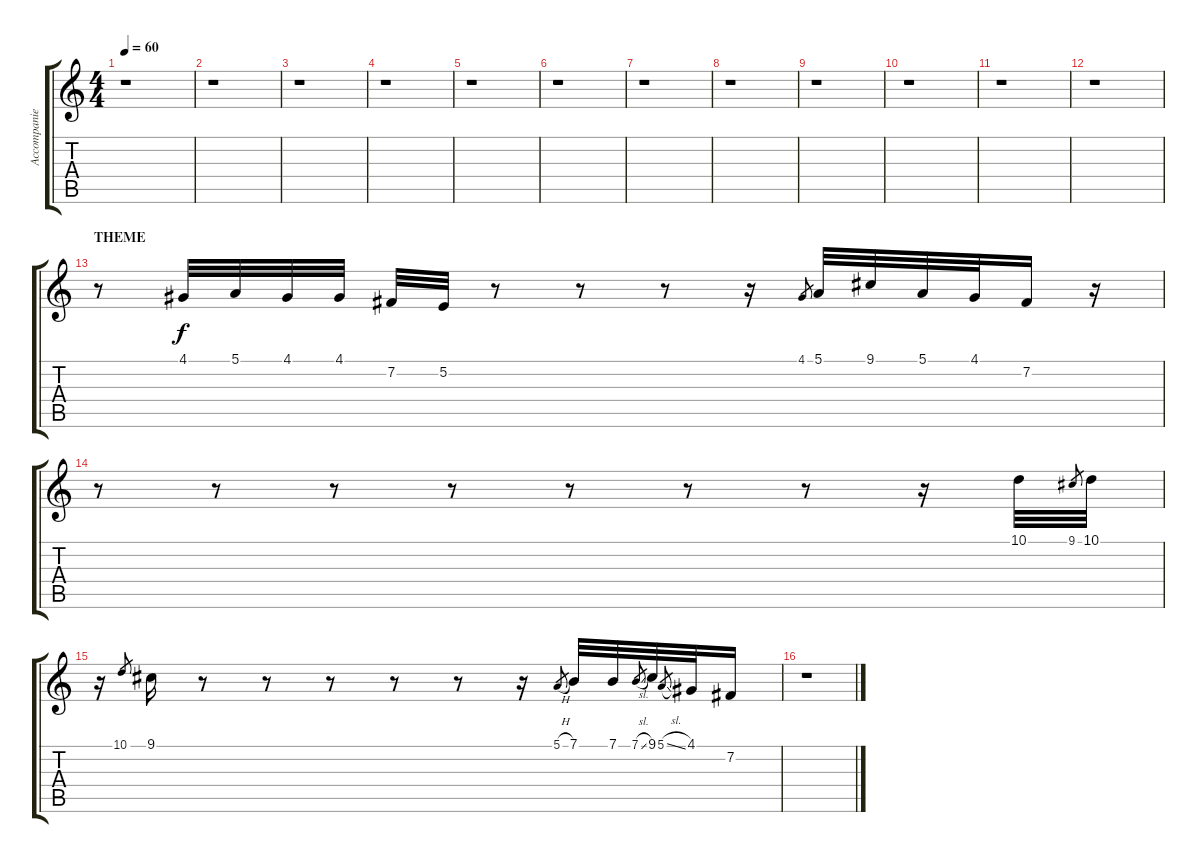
\track ("Accompaniement Licks" "Accompanie") {instrument acousticgrandpiano}
\staff {score tabs}
\tuning (E4 B3 G3 D3 A2 E2) {hide}
\ts (4 4)
\tempo 60
\clef g2
\ks c
r.1{dy f} |
r.1 |
r.1 |
r.1 |
r.1 |
r.1 |
r.1 |
r.1 |
r.1 |
r.1 |
r.1 |
r.1 |
\section ("" "THEME")
r.8 4.1.32 5.1.32 4.1.32 4.1.32 7.2.32 5.2.32 r.8 r.8 r.8 r.16 4.1.8{gr} 5.1.32 9.1.32 5.1.32 4.1.32 7.2.16 r.16 |
r.8 r.8 r.8 r.8 r.8 r.8 r.8 r.16 10.1.32 9.1.8{gr} 10.1.32 |
r.16 10.1.8{gr} 9.1.16 r.8 r.8 r.8 r.8 r.8 r.16 5.1{h}.8{gr} 7.1.32 7.1.32 7.1{sl}.8{gr} 9.1.32 5.1{sl}.8{gr} 4.1.32 7.2.16 |
r.1
